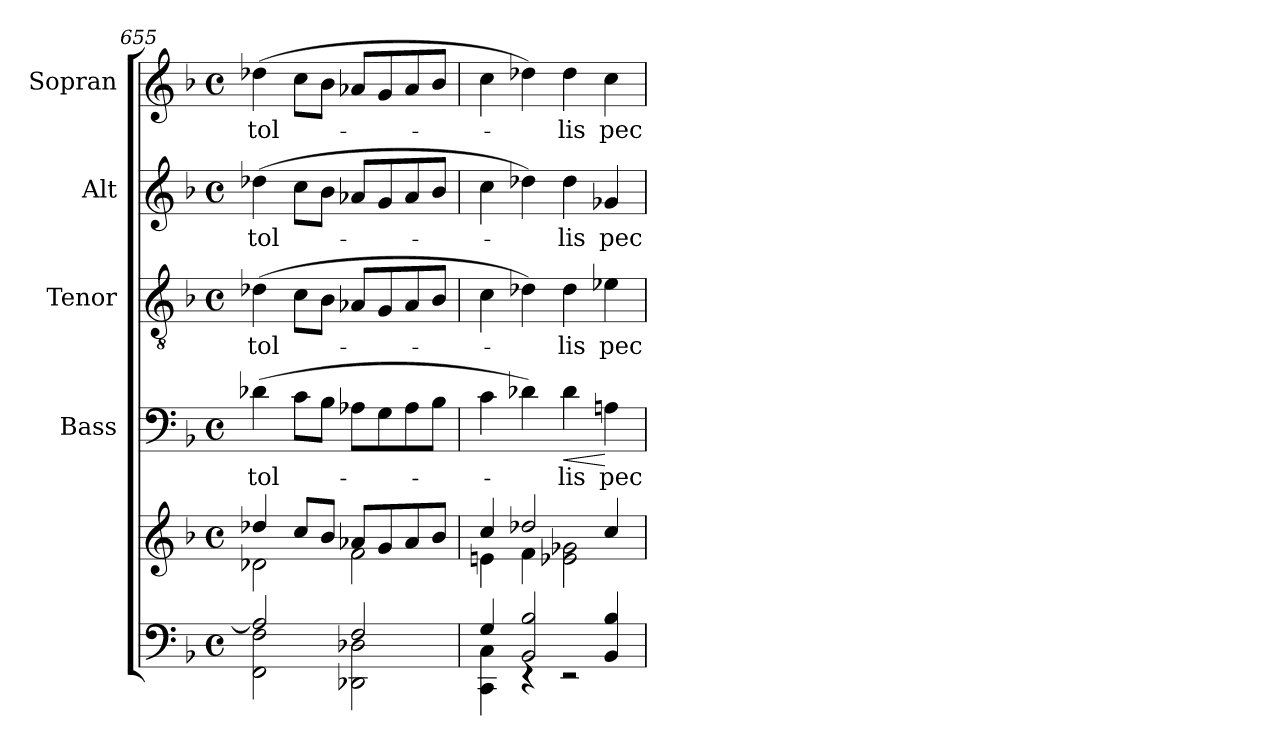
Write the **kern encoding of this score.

**kern	**kern	**kern	**text	**dynam	**kern	**text	**kern	**text	**kern	**text
*part5	*part5	*part4	*part4	*part4	*part3	*part3	*part2	*part2	*part1	*part1
*staff6	*staff5	*staff4	*staff4	*staff4	*staff3	*staff3	*staff2	*staff2	*staff1	*staff1
*	*	*I"Bass	*	*	*I"Tenor	*	*I"Alt	*	*I"Sopran	*
*	*	*I'B.	*	*	*I'T.	*	*I'A.	*	*I'S.	*
!!LO:LB:g=z
*clefF4	*clefG2	*clefF4	*	*	*clefGv2	*	*clefG2	*	*clefG2	*
*k[b-]	*k[b-]	*k[b-]	*	*	*k[b-]	*	*k[b-]	*	*k[b-]	*
*F:	*F:	*F:	*	*	*F:	*	*F:	*	*F:	*
*M4/4	*M4/4	*M4/4	*	*	*M4/4	*	*M4/4	*	*M4/4	*
*met(c)	*met(c)	*met(c)	*	*	*met(c)	*	*met(c)	*	*met(c)	*
=655	=655	=655	=655	=655	=655	=655	=655	=655	=655	=655
*^	*^	*	*	*	*	*	*	*	*	*
!	!	!	!	!	!LO:LY:b	!	!	!LO:LY:b	!	!LO:LY:b	!	!LO:LY:b
2A-/]	2FF\ 2F\	4dd-X/	2d-X\	(>4d-X\	tol-	.	(>4d-X\	tol-	(>4dd-X\	tol-	(>4dd-X\	tol-
.	.	8cc/L	.	8c\L	.	.	8c\L	.	8cc\L	.	8cc\L	.
.	.	8b-/J	.	8B-\J	.	.	8B-\J	.	8b-\J	.	8b-\J	.
2F/	2DD-X\ 2D-X\	8a-X/L	2f\	8A-X\L	.	.	8A-X/L	.	8a-X/L	.	8a-X/L	.
.	.	8g/	.	8G\	.	.	8G/	.	8g/	.	8g/	.
.	.	8a-/	.	8A-\	.	.	8A-/	.	8a-/	.	8a-/	.
.	.	8b-/J	.	8B-\J	.	.	8B-/J	.	8b-/J	.	8b-/J	.
=656	=656	=656	=656	=656	=656	=656	=656	=656	=656	=656	=656	=656
4G/	4CC\ 4C\	4cc/	4en\	4c\	.	.	4c\	.	4cc\	.	4cc\	.
2BB-/ 2B-/	4rDD	2dd-X/	4f\	4d-X\)	.	.	4d-X\)	.	4dd-X\)	.	4dd-X\)	.
!	!	!	!	!	!LO:LY:b	!LO:HP:b	!	!LO:LY:b	!	!LO:LY:b	!	!LO:LY:b
.	2rEE	.	2e-X\ 2g-X\	4d-\	-lis	<	4d-\	-lis	4dd-\	-lis	4dd-\	-lis
!	!	!	!	!	!LO:LY:b	!	!	!LO:LY:b	!	!LO:LY:b	!	!LO:LY:b
4BB-/ 4B-/	.	4cc/	.	4An\	pec-	[	4e-X\	pec-	4g-X/	pec-	4cc\	pec-
*v	*v	*	*	*	*	*	*	*	*	*	*	*
*	*v	*v	*	*	*	*	*	*	*	*	*
=	=	=	=	=	=	=	=	=	=	=
*-	*-	*-	*-	*-	*-	*-	*-	*-	*-	*-
